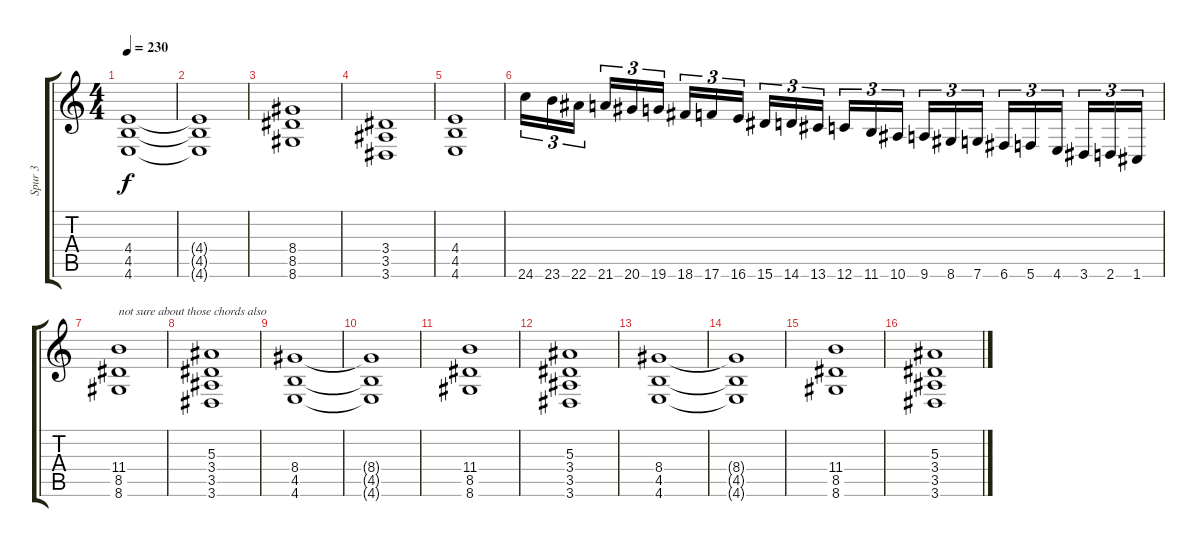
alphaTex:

\track ("Spur 3" "Spur 3") {instrument distortionguitar}
\staff {score tabs}
\tuning (D4 A3 F3 C3 G2 C2) {hide}
\ts (4 4)
\tempo 230
\clef g2
\ks c
(4.4 4.5 4.6).1{dy f} |
(4.4{t} 4.5{t} 4.6{t}).1 |
(8.4 8.5 8.6).1 |
(3.4 3.5 3.6).1 |
(4.4 4.5 4.6).1 |
24.6.16{tu (3 2) instrument guitarfretnoise} 23.6.16{tu (3 2)} 22.6.16{tu (3 2) beam splitsecondary} 21.6.16{tu (3 2)} 20.6.16{tu (3 2)} 19.6.16{tu (3 2)} 18.6.16{tu (3 2)} 17.6.16{tu (3 2)} 16.6.16{tu (3 2) beam splitsecondary} 15.6.16{tu (3 2)} 14.6.16{tu (3 2)} 13.6.16{tu (3 2)} 12.6.16{tu (3 2)} 11.6.16{tu (3 2)} 10.6.16{tu (3 2) beam splitsecondary} 9.6.16{tu (3 2)} 8.6.16{tu (3 2)} 7.6.16{tu (3 2)} 6.6.16{tu (3 2)} 5.6.16{tu (3 2)} 4.6.16{tu (3 2) beam splitsecondary} 3.6.16{tu (3 2)} 2.6.16{tu (3 2)} 1.6.16{tu (3 2)} |
(11.4 8.5 8.6).1{txt "not sure about those chords also" volume 10 instrument distortionguitar} |
(5.3 3.4 3.5 3.6).1 |
(8.4 4.5 4.6).1 |
(8.4{t} 4.5{t} 4.6{t}).1 |
(11.4 8.5 8.6).1{instrument distortionguitar} |
(5.3 3.4 3.5 3.6).1 |
(8.4 4.5 4.6).1 |
(8.4{t} 4.5{t} 4.6{t}).1 |
(11.4 8.5 8.6).1{volume 10 instrument distortionguitar} |
(5.3 3.4 3.5 3.6).1
